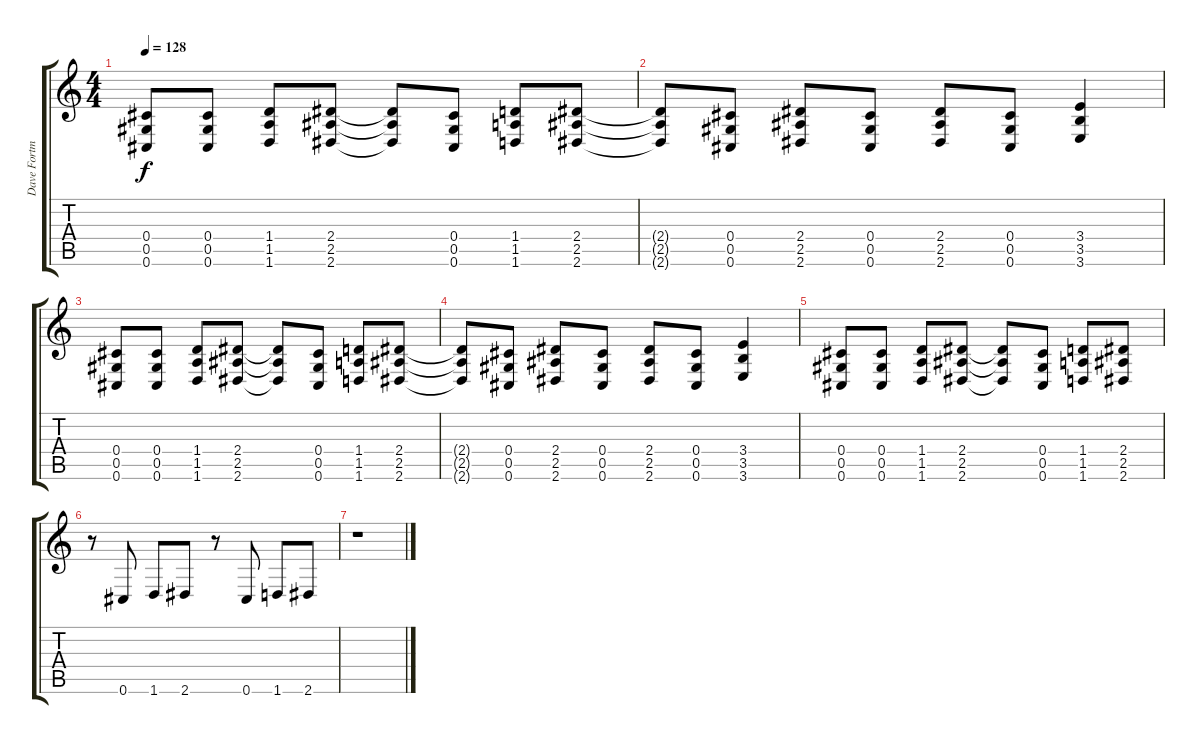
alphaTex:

\track ("Dave Fortman (rhythm)" "Dave Fortm") {instrument overdrivenguitar}
\staff {score tabs}
\tuning (Eb4 Bb3 Gb3 Db3 Ab2 Db2) {hide}
\ts (4 4)
\tempo 128
\clef g2
\ks c
(0.4 0.5 0.6).8{dy f} (0.4 0.5 0.6).8 (1.4 1.5 1.6).8 (2.4 2.5 2.6).8 (2.4{t} 2.5{t} 2.6{t}).8 (0.4 0.5 0.6).8 (1.4 1.5 1.6).8 (2.4 2.5 2.6).8 |
(2.4{t} 2.5{t} 2.6{t}).8 (0.4 0.5 0.6).8 (2.4 2.5 2.6).8 (0.4 0.5 0.6).8 (2.4 2.5 2.6).8 (0.4 0.5 0.6).8 (3.4 3.5 3.6).4 |
(0.4 0.5 0.6).8 (0.4 0.5 0.6).8 (1.4 1.5 1.6).8 (2.4 2.5 2.6).8 (2.4{t} 2.5{t} 2.6{t}).8 (0.4 0.5 0.6).8 (1.4 1.5 1.6).8 (2.4 2.5 2.6).8 |
(2.4{t} 2.5{t} 2.6{t}).8 (0.4 0.5 0.6).8 (2.4 2.5 2.6).8 (0.4 0.5 0.6).8 (2.4 2.5 2.6).8 (0.4 0.5 0.6).8 (3.4 3.5 3.6).4 |
(0.4 0.5 0.6).8 (0.4 0.5 0.6).8 (1.4 1.5 1.6).8 (2.4 2.5 2.6).8 (2.4{t} 2.5{t} 2.6{t}).8 (0.4 0.5 0.6).8 (1.4 1.5 1.6).8 (2.4 2.5 2.6).8 |
r.8 0.6.8 1.6.8 2.6.8 r.8 0.6.8 1.6.8 2.6.8 |
r.1
